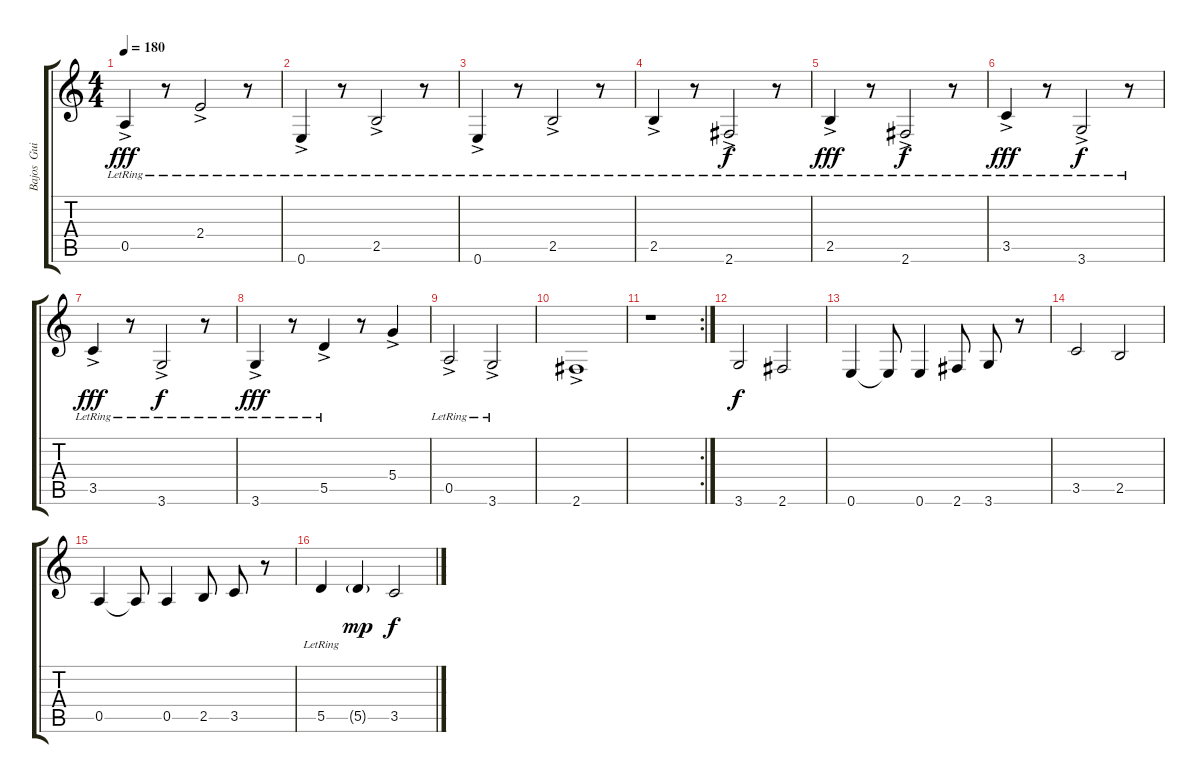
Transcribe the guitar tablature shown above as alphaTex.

\track ("Bajos  Guitarra" "Bajos  Gui") {instrument acousticguitarnylon}
\staff {score tabs}
\tuning (E4 B3 G3 D3 A2 E2) {hide}
\ts (4 4)
\tempo 180
\clef g2
\ks c
0.5{ac lr}.4{dy fff} r.8 2.4{ac lr}.2 r.8 |
0.6{ac lr}.4 r.8 2.5{ac lr}.2 r.8 |
0.6{ac lr}.4 r.8 2.5{ac lr}.2 r.8 |
2.5{ac lr}.4 r.8 2.6{ac lr}.2{dy f} r.8 |
2.5{ac lr}.4{dy fff} r.8 2.6{ac lr}.2{dy f} r.8 |
3.5{ac lr}.4{dy fff} r.8 3.6{ac lr}.2{dy f} r.8 |
3.5{ac lr}.4{dy fff} r.8 3.6{ac lr}.2{dy f} r.8 |
3.6{ac lr}.4{dy fff} r.8 5.5{ac lr}.4 r.8 5.4{ac}.4 |
0.5{ac lr}.2 3.6{ac lr}.2 |
2.6{ac}.1 |
\rc 2
r.1 |
3.6.2{dy f} 2.6.2 |
0.6.4 0.6{t}.8 0.6.4 2.6.8 3.6.8 r.8 |
3.5.2 2.5.2 |
0.5.4 0.5{t}.8 0.5.4 2.5.8 3.5.8 r.8 |
5.5{lr}.4 5.5{g}.4{dy mp} 3.5.2{dy f}
